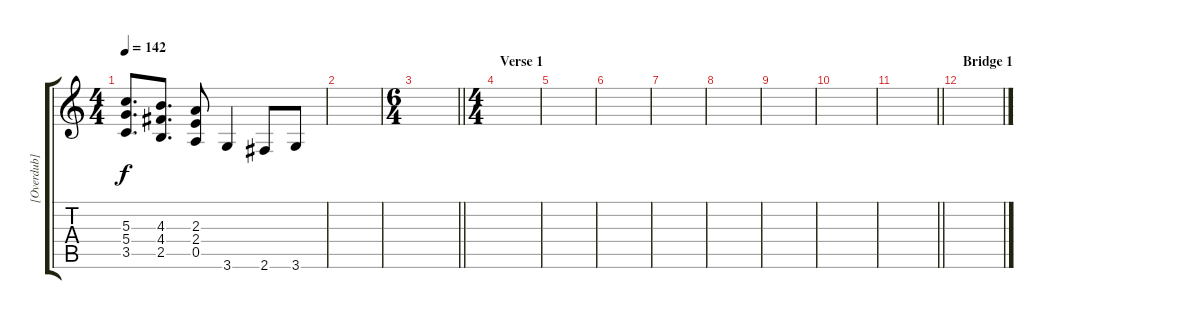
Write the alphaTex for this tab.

\track ("[Overdub]" "[Overdub]") {instrument distortionguitar}
\staff {score tabs}
\tuning (E4 B3 G3 D3 A2 E2) {hide}
\ts (4 4)
\tempo 142
\clef g2
\ks c
(5.3 5.4 3.5).8{d dy f volume 14} (4.3 4.4 2.5).8{d} (2.3 2.4 0.5).8 3.6.4 2.6.8 3.6.8 |
|
\ts (6 4)
\barLineRight lightlight
|
\ts (4 4)
\section ("" "Verse 1")
|
|
|
|
|
|
|
\barLineRight lightlight
|
\section ("" "Bridge 1")
